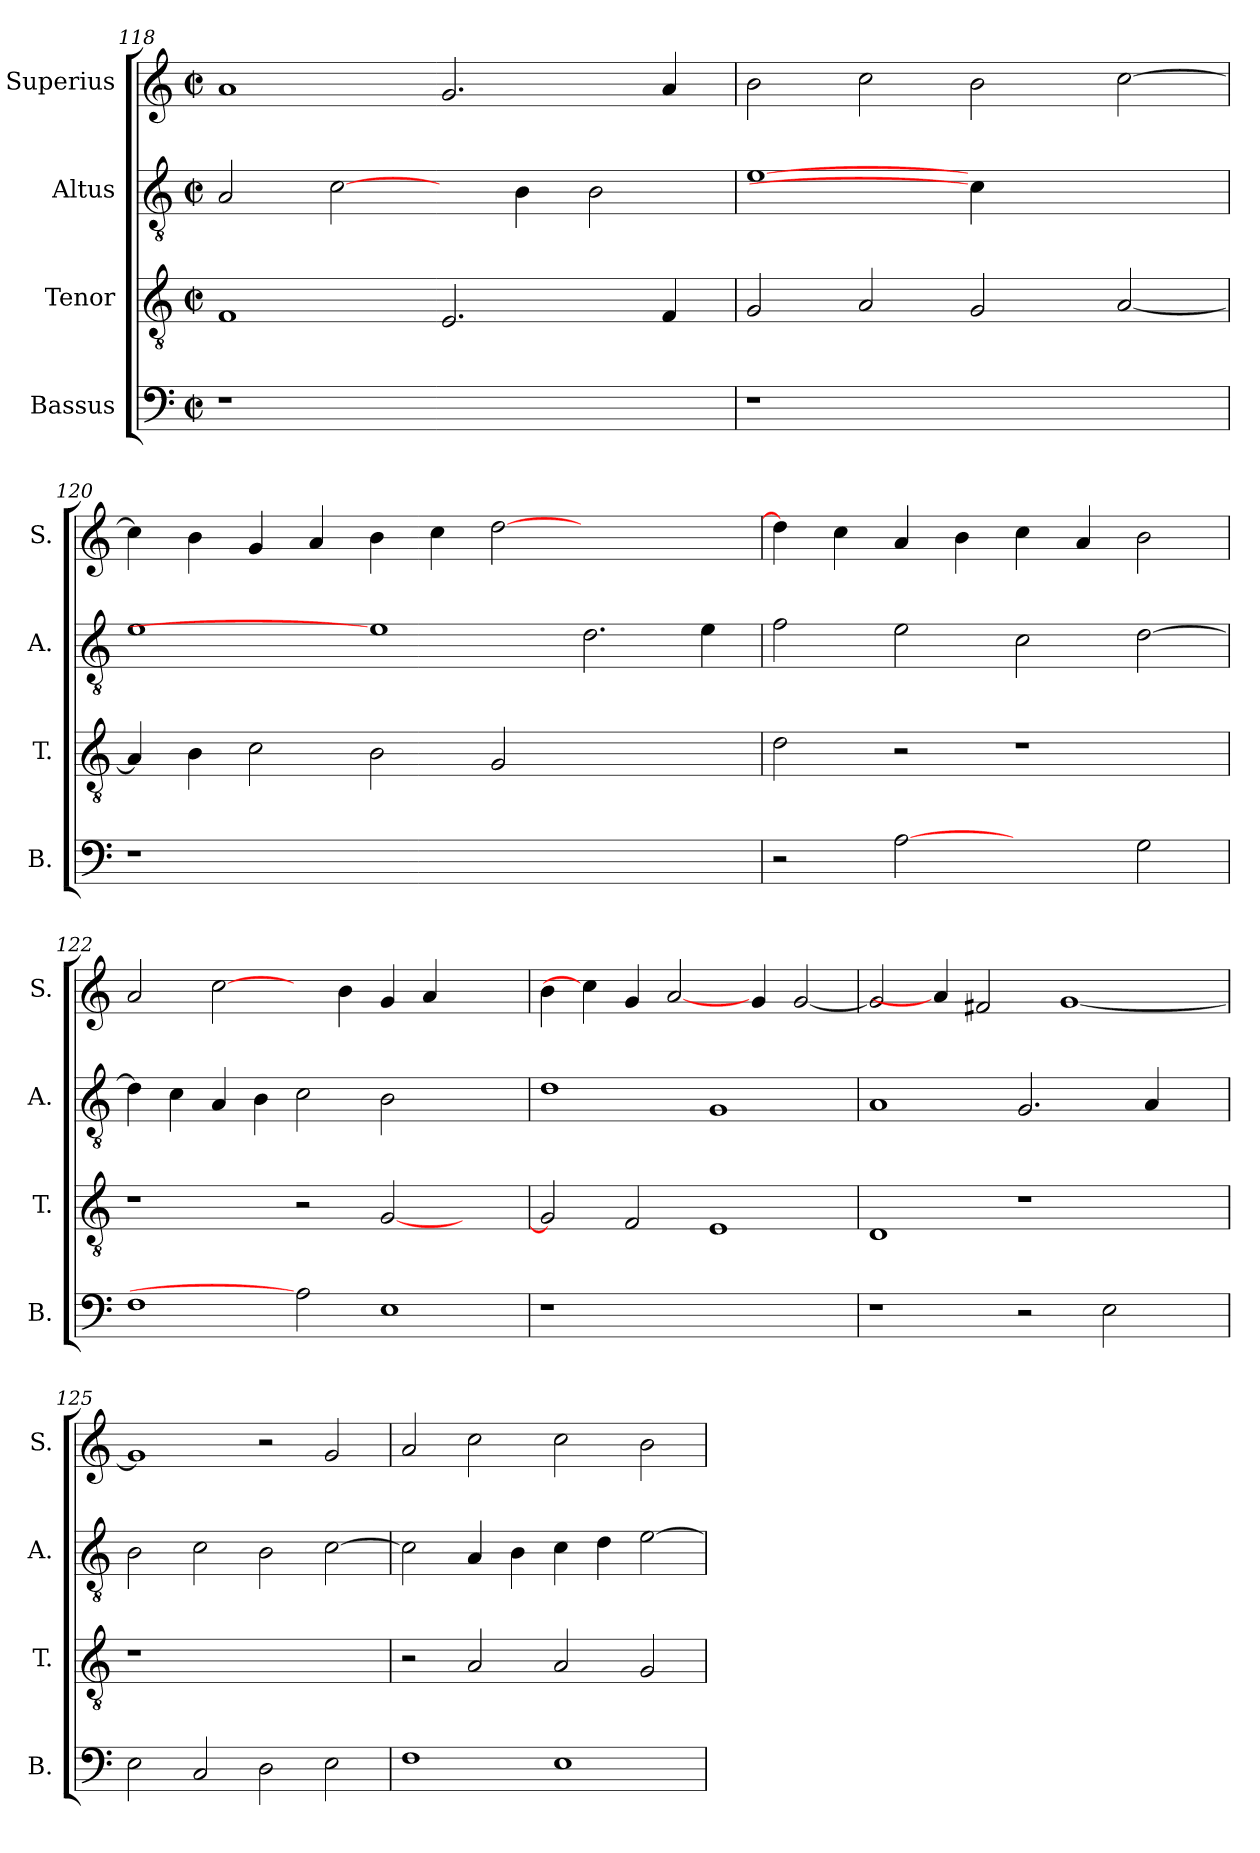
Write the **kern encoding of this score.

**kern	**kern	**kern	**kern
*part4	*part3	*part2	*part1
*staff4	*staff3	*staff2	*staff1
*I"Bassus	*I"Tenor	*I"Altus	*I"Superius
*I'B.	*I'T.	*I'A.	*I'S.
*clefF4	*clefGv2	*clefGv2	*clefG2
*	*ITrd7c12	*ITrd7c12	*
*k[]	*k[]	*k[]	*k[]
*C:	*C:	*C:	*C:
*M2/2	*M2/2	*M2/2	*M2/2
*met(c|)	*met(c|)	*met(c|)	*met(c|)
=118	=118	=118	=118
!LO:N:vis=1	!	!	!
1r	1FFi	2AAi/	1ai
.	.	[2Ci\	.
1ryy	2.EEi/	4ryy	2.gi/
.	.	4BBi\	.
.	.	2BBi\	.
.	4FFi/	.	4ai/
=119	=119	=119	=119
!LO:N:vis=1	!	!	!
1r	2GGi/	[1Ei	2bi\
.	2AAi/	.	2cci\
1ryy	2GGi/	4Ci\]	2bi\
.	.	2.ryy	.
.	[<2AAi/	.	[>2cci\
=120	=120	=120	=120
!LO:N:vis=1	!	!	!
1r	4AAi/]	1Ei	4cci\]
.	4BBi\	.	4bi\
.	2Ci\	.	4gi/
.	.	.	4ai/
0ryy	2BBi\	1Ei]	4bi\
.	.	.	4cci\
.	2GGi/	.	[>2ddi\
.	1ryy	2.Di\	1ryy
.	.	4Ei\	.
!!LO:PB:g=z
=121	=121	=121	=121
2r	2Di\	2Fi\	4ddi\]
.	.	.	4cci\
[2Ai	2r	2Ei\	4ai/
.	.	.	4bi\
2ryy	1r	2Ci\	4cci\
.	.	.	4ai/
2Gi\	.	[>2Di\	2bi\
=122	=122	=122	=122
1Fi	1r	4Di\]	2ai/
.	.	4Ci\	.
.	.	4AAi/	[2cci\
.	.	4BBi\	.
2Ai]	2r	2Ci\	4ryy
.	.	.	4bi\
1Ei	[<2GGi/	2BBi\	4gi/
.	.	.	4ai/
.	2ryy	2ryy	2ryy
=123	=123	=123	=123
!LO:N:vis=1	!	!	!
1r	2GGi/]	1Di	4bi\
.	.	.	4cci\]
.	2FFi/	.	4gi/
.	.	.	[2ai/
1ryy	1EEi	1GGi	.
.	.	.	4gi/
.	.	.	[<2gi/
=124	=124	=124	=124
1r	1DDi	1AAi	2gi/]
.	.	.	4ai/]
.	.	.	2f#Xi/
2r	1r	2.GGi/	.
.	.	.	[<1gi
2Ei\	.	.	.
.	.	4AAi/	.
4ryy	4ryy	4ryy	.
!!LO:LB:g=z
=125	=125	=125	=125
!	!LO:N:vis=1	!	!
2Ei\	1r	2BBi\	1gi]
2Ci/	.	2Ci\	.
2Di\	1ryy	2BBi\	2r
2Ei\	.	[>2Ci\	2gi/
=126	=126	=126	=126
1Fi	2r	2Ci\]	2ai/
.	2AAi/	4AAi/	2cci\
.	.	4BBi\	.
1Ei	2AAi/	4Ci\	2cci\
.	.	4Di\	.
.	2GGi/	[>2Ei\	2bi\
=	=	=	=
*-	*-	*-	*-
